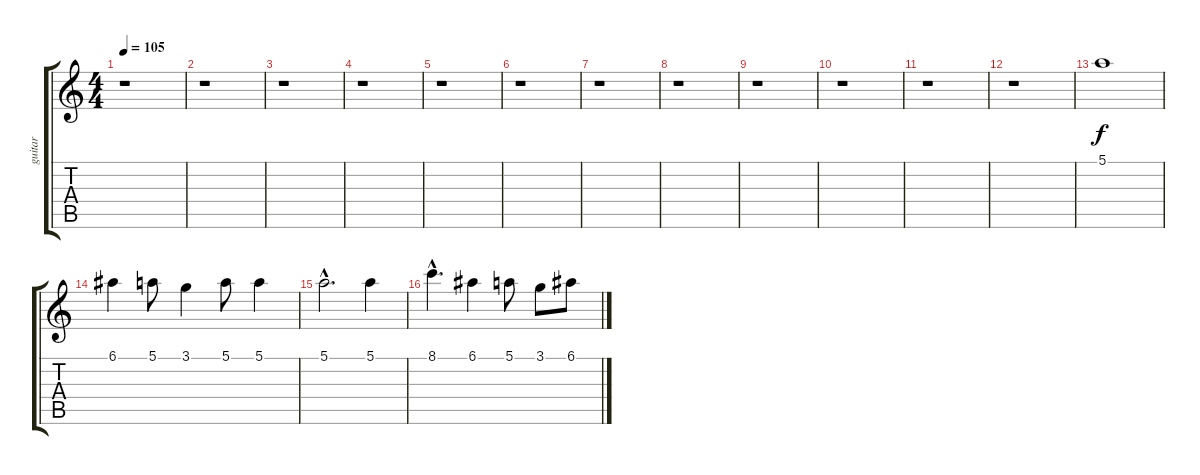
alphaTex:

\track ("guitar" "guitar") {instrument electricguitarjazz}
\staff {score tabs}
\tuning (E4 B3 G3 D3 A2 E2) {hide}
\ts (4 4)
\tempo 105
\clef g2
\ks c
r.1{dy f} |
r.1 |
r.1 |
r.1 |
r.1 |
r.1 |
r.1 |
r.1 |
r.1 |
r.1 |
r.1 |
r.1 |
5.1.1 |
6.1.4 5.1.8 3.1.4 5.1.8 5.1.4 |
5.1{hac}.2{d} 5.1.4 |
8.1{hac}.4{d} 6.1.4 5.1.8 3.1.8 6.1.8
